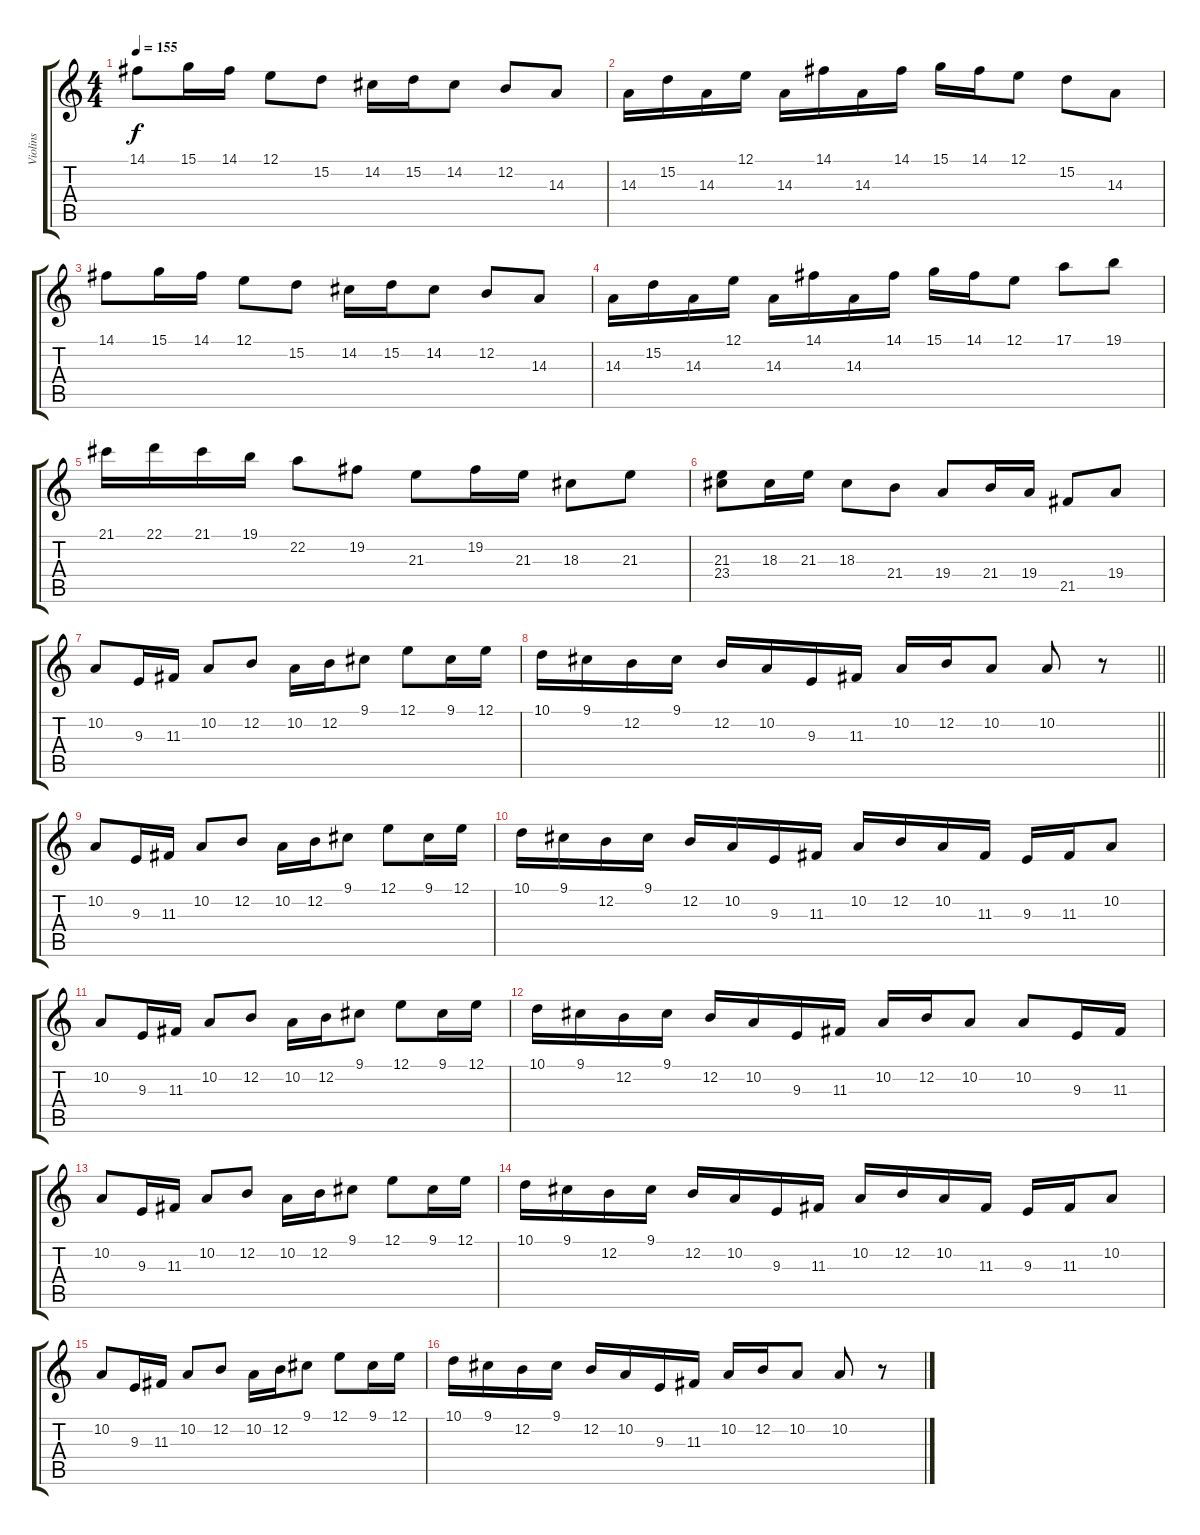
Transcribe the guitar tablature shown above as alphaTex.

\track ("Violins" "Violins") {instrument violin}
\staff {score tabs}
\tuning (E4 B3 G3 D3 A2 E2) {hide}
\ts (4 4)
\tempo 155
\clef g2
\ks c
14.1.8{dy f} 15.1.16 14.1.16 12.1.8 15.2.8 14.2.16 15.2.16 14.2.8 12.2.8 14.3.8 |
14.3.16 15.2.16 14.3.16 12.1.16 14.3.16 14.1.16 14.3.16 14.1.16 15.1.16 14.1.16 12.1.8 15.2.8 14.3.8 |
14.1.8 15.1.16 14.1.16 12.1.8 15.2.8 14.2.16 15.2.16 14.2.8 12.2.8 14.3.8 |
14.3.16 15.2.16 14.3.16 12.1.16 14.3.16 14.1.16 14.3.16 14.1.16 15.1.16 14.1.16 12.1.8 17.1.8 19.1.8 |
21.1.16 22.1.16 21.1.16 19.1.16 22.2.8 19.2.8 21.3.8 19.2.16 21.3.16 18.3.8 21.3.8 |
(21.3 23.4).8 18.3.16 21.3.16 18.3.8 21.4.8 19.4.8 21.4.16 19.4.16 21.5.8 19.4.8 |
10.2.8 9.3.16 11.3.16 10.2.8 12.2.8 10.2.16 12.2.16 9.1.8 12.1.8 9.1.16 12.1.16 |
\barLineRight lightlight
10.1.16 9.1.16 12.2.16 9.1.16 12.2.16 10.2.16 9.3.16 11.3.16 10.2.16 12.2.16 10.2.8 10.2.8 r.8 |
\section ("" "")
10.2.8 9.3.16 11.3.16 10.2.8 12.2.8 10.2.16 12.2.16 9.1.8 12.1.8 9.1.16 12.1.16 |
10.1.16 9.1.16 12.2.16 9.1.16 12.2.16 10.2.16 9.3.16 11.3.16 10.2.16 12.2.16 10.2.16 11.3.16 9.3.16 11.3.16 10.2.8 |
10.2.8 9.3.16 11.3.16 10.2.8 12.2.8 10.2.16 12.2.16 9.1.8 12.1.8 9.1.16 12.1.16 |
10.1.16 9.1.16 12.2.16 9.1.16 12.2.16 10.2.16 9.3.16 11.3.16 10.2.16 12.2.16 10.2.8 10.2.8 9.3.16 11.3.16 |
10.2.8 9.3.16 11.3.16 10.2.8 12.2.8 10.2.16 12.2.16 9.1.8 12.1.8 9.1.16 12.1.16 |
10.1.16 9.1.16 12.2.16 9.1.16 12.2.16 10.2.16 9.3.16 11.3.16 10.2.16 12.2.16 10.2.16 11.3.16 9.3.16 11.3.16 10.2.8 |
10.2.8 9.3.16 11.3.16 10.2.8 12.2.8 10.2.16 12.2.16 9.1.8 12.1.8 9.1.16 12.1.16 |
10.1.16 9.1.16 12.2.16 9.1.16 12.2.16 10.2.16 9.3.16 11.3.16 10.2.16 12.2.16 10.2.8 10.2.8 r.8
